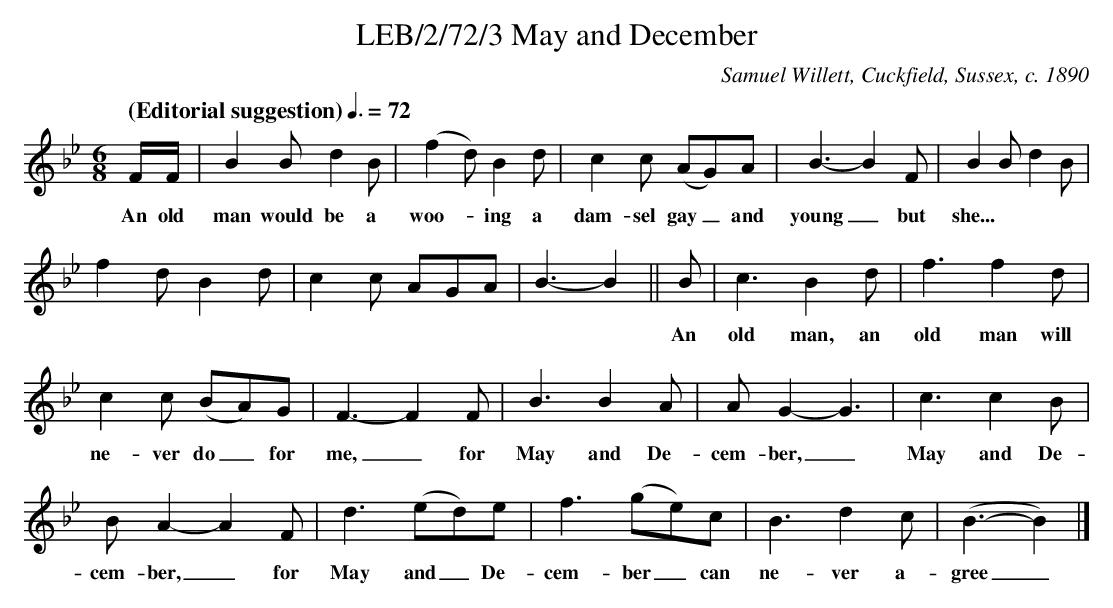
X:1
T:LEB/2/72/3 May and December
C:Samuel Willett, Cuckfield, Sussex, c. 1890
L:1/8
Q:"(Editorial suggestion)" 3/8=72
M:6/8
K:Bb
F/2F/2 |B2 B d2 B | (f2 d) B2 d | c2 c (AG)A | B3-B2 F | B2 B d2 B |
w: An old man would be a woo-*ing a dam-sel gay_ and young_ but she...
f2 d B2 d | c2 c AGA | B3-B2 || B | c3 B2 d | f3 f2 d |
w: |||An old man, an old man will |
c2 c (BA)G | F3-F2 F | B3 B2 A | A G2-G3 | c3 c2 B |
w: ne-ver do_ for me,_ for May and De-cem-ber,_ May and De-
B A2-A2 F | d3 (ed)e | f3 (ge)c | B3 d2 c | (B3-B2) |]
w: cem-ber,_ for May and_ De-cem-ber_ can ne-ver a-gree_
